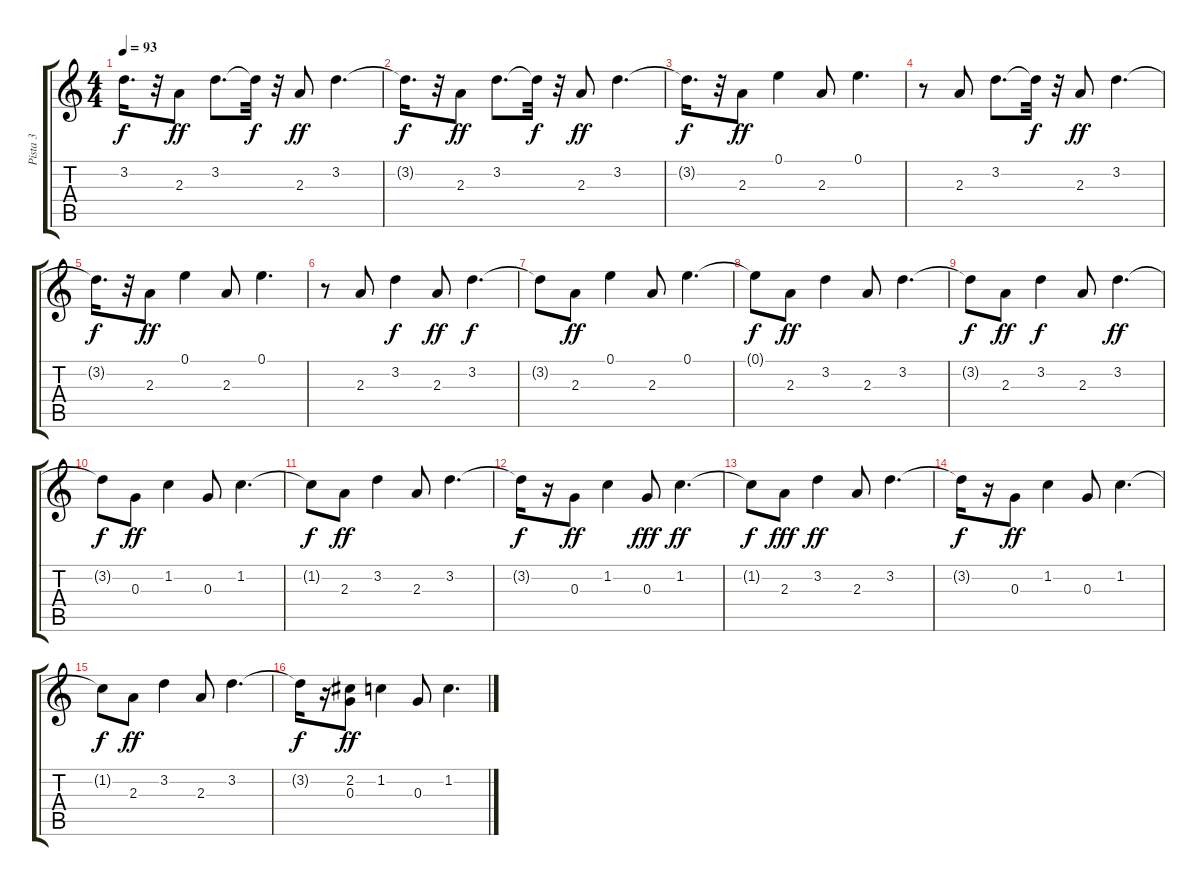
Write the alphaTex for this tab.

\track ("Pista 3" "Pista 3") {instrument electricguitarmuted}
\staff {score tabs}
\tuning (E4 B3 G3 D3 A2 E2) {hide}
\ts (4 4)
\tempo 93
\clef g2
\ks c
3.2{t}.16{d dy f} r.32 2.3.8{dy ff} 3.2.8{d} 3.2{t}.32{dy f} r.32 2.3.8{dy ff} 3.2.4{d} |
3.2{t}.16{d dy f} r.32 2.3.8{dy ff} 3.2.8{d} 3.2{t}.32{dy f} r.32 2.3.8{dy ff} 3.2.4{d} |
3.2{t}.16{d dy f} r.32 2.3.8{dy ff} 0.1.4 2.3.8 0.1.4{d} |
r.8 2.3.8 3.2.8{d} 3.2{t}.32{dy f} r.32 2.3.8{dy ff} 3.2.4{d} |
3.2{t}.16{d dy f} r.32 2.3.8{dy ff} 0.1.4 2.3.8 0.1.4{d} |
r.8 2.3.8 3.2.4{dy f} 2.3.8{dy ff} 3.2.4{d dy f} |
3.2{t}.8 2.3.8{dy ff} 0.1.4 2.3.8 0.1.4{d} |
0.1{t}.8{dy f} 2.3.8{dy ff} 3.2.4 2.3.8 3.2.4{d} |
3.2{t}.8{dy f} 2.3.8{dy ff} 3.2.4{dy f} 2.3.8 3.2.4{d dy ff} |
3.2{t}.8{dy f} 0.3.8{dy ff} 1.2.4 0.3.8 1.2.4{d} |
1.2{t}.8{dy f} 2.3.8{dy ff} 3.2.4 2.3.8 3.2.4{d} |
3.2{t}.16{dy f} r.16 0.3.8{dy ff} 1.2.4 0.3.8{dy fff} 1.2.4{d dy ff} |
1.2{t}.8{dy f} 2.3.8{dy fff} 3.2.4{dy ff} 2.3.8 3.2.4{d} |
3.2{t}.16{dy f} r.16 0.3.8{dy ff} 1.2.4 0.3.8 1.2.4{d} |
1.2{t}.8{dy f} 2.3.8{dy ff} 3.2.4 2.3.8 3.2.4{d} |
3.2{t}.16{dy f} r.16 (2.2 0.3).8{dy ff} 1.2.4 0.3.8 1.2.4{d}
